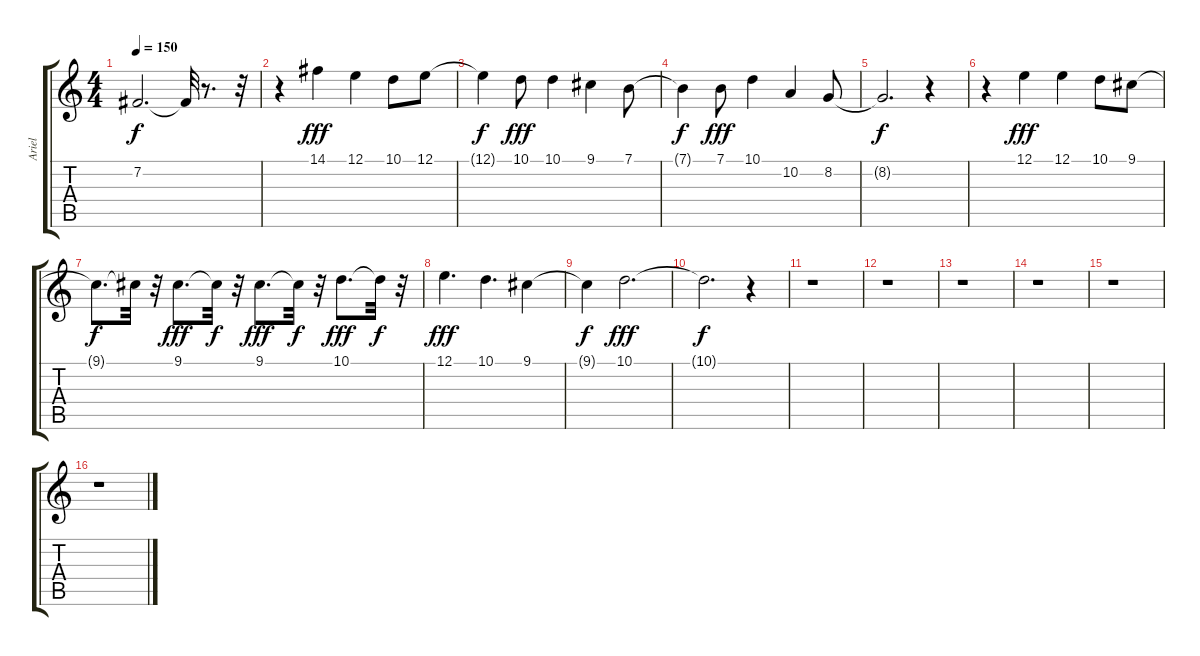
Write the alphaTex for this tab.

\track ("Ariel" "Ariel") {instrument sopranosax}
\staff {score tabs}
\tuning (E4 B3 G3 D3 A2 E2) {hide}
\ts (4 4)
\tempo 150
\clef g2
\ks c
7.2{t}.2{d dy f} 7.2{t}.32 r.8{d} r.32 |
r.4 14.1.4{dy fff} 12.1.4 10.1.8 12.1.8 |
12.1{t}.4{dy f} 10.1.8{dy fff} 10.1.4 9.1.4 7.1.8 |
7.1{t}.4{dy f} 7.1.8{dy fff} 10.1.4 10.2.4 8.2.8 |
8.2{t}.2{d dy f} r.4 |
r.4 12.1.4{dy fff} 12.1.4 10.1.8 9.1.8 |
9.1{t}.8{d dy f} 9.1{t}.32 r.32 9.1.8{d dy fff} 9.1{t}.32{dy f} r.32 9.1.8{d dy fff} 9.1{t}.32{dy f} r.32 10.1.8{d dy fff} 10.1{t}.32{dy f} r.32 |
12.1.4{d dy fff} 10.1.4{d} 9.1.4 |
9.1{t}.4{dy f} 10.1.2{d dy fff} |
10.1{t}.2{d dy f} r.4 |
r.1 |
r.1 |
r.1 |
r.1 |
r.1 |
r.1
